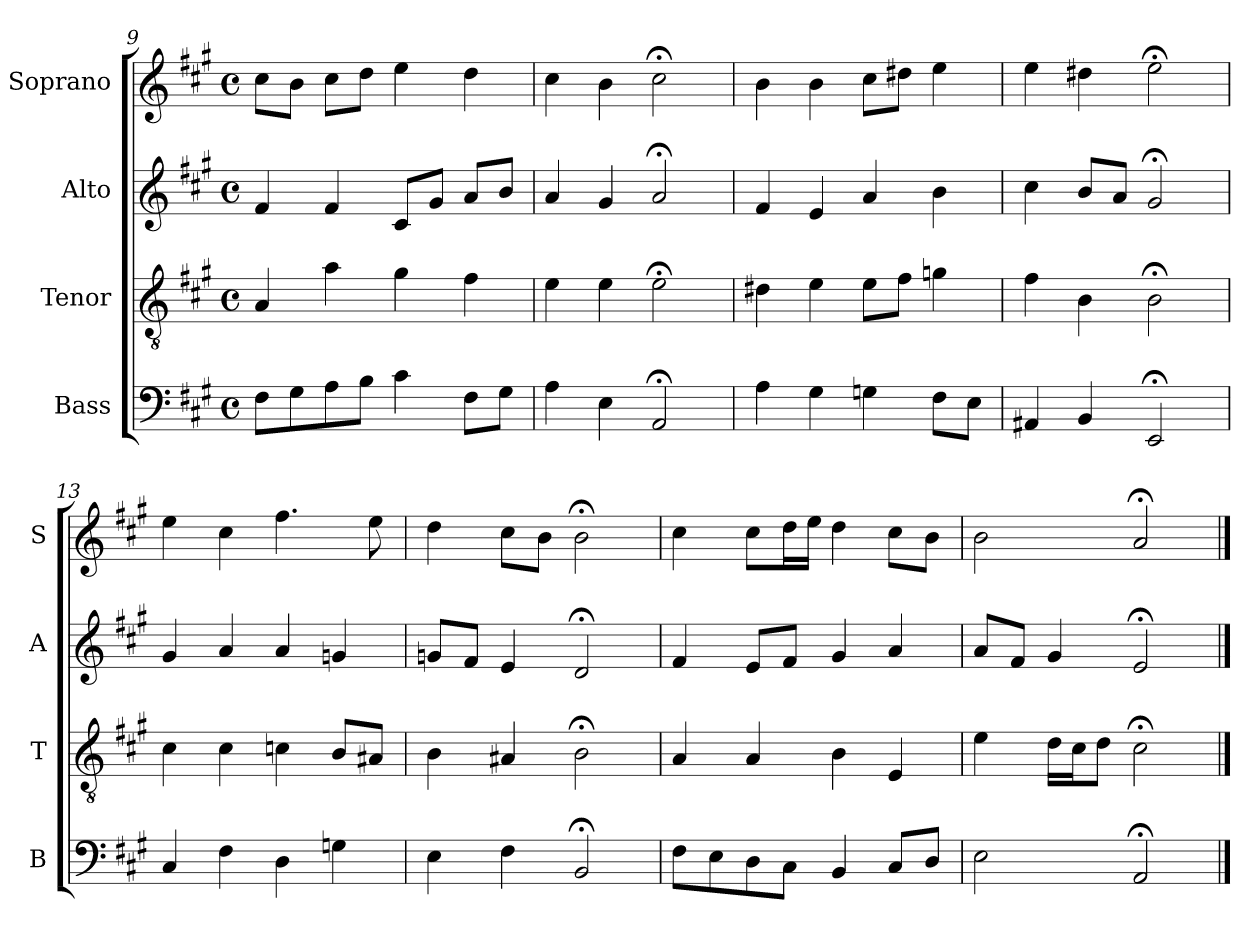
**kern	**kern	**kern	**kern
*part4	*part3	*part2	*part1
*staff4	*staff3	*staff2	*staff1
*I"Bass	*I"Tenor	*I"Alto	*I"Soprano
*I'B	*I'T	*I'A	*I'S
*clefF4	*clefGv2	*clefG2	*clefG2
*k[f#c#g#]	*k[f#c#g#]	*k[f#c#g#]	*k[f#c#g#]
*A:	*A:	*A:	*A:
*M4/4	*M4/4	*M4/4	*M4/4
*met(c)	*met(c)	*met(c)	*met(c)
=9	=9	=9	=9
8F#L	4A	4f#	8cc#L
8G#	.	.	8bJ
8A	4a	4f#	8cc#L
8BJ	.	.	8ddJ
4c#	4g#	8c#L	4ee
.	.	8g#J	.
8F#L	4f#	8aL	4dd
8G#J	.	8bJ	.
=10	=10	=10	=10
4A	4e	4a	4cc#
4E	4e	4g#	4b
2AA;<	2e;<	2a;<	2cc#;<
=11	=11	=11	=11
4A	4d#X	4f#	4b
4G#	4e	4e	4b
4Gn	8eL	4a	8cc#L
.	8f#J	.	8dd#XJ
8F#L	4gn	4b	4ee
8EJ	.	.	.
=12	=12	=12	=12
4AA#X	4f#	4cc#	4ee
4BB	4B	8bL	4dd#X
.	.	8aJ	.
2EE;<	2B;<	2g#;<	2ee;<
=13	=13	=13	=13
4C#	4c#	4g#	4ee
4F#	4c#	4a	4cc#
4D	4cn	4a	4.ff#
4Gn	8BL	4gn	.
.	8A#XJ	.	8ee
=14	=14	=14	=14
4E	4Bi	8gnL	4dd
.	.	8f#iJ	.
4F#	4A#Xi	4ei	8cc#L
.	.	.	8bJ
2BB;<	2B;<	2d;<	2b;<
=15	=15	=15	=15
8F#L	4A	4f#	4cc#
8E	.	.	.
8D	4A	8eL	8cc#L
8C#J	.	8f#J	16ddL
.	.	.	16eeJJ
4BB	4B	4g#	4dd
8C#L	4E	4a	8cc#L
8DJ	.	.	8bJ
=16	=16	=16	=16
2E	4e	8aL	2b
.	.	8f#J	.
.	16dLL	4g#	.
.	16c#J	.	.
.	8dJ	.	.
2AA;<	2c#;<	2e;<	2a;<
==	==	==	==
*-	*-	*-	*-
